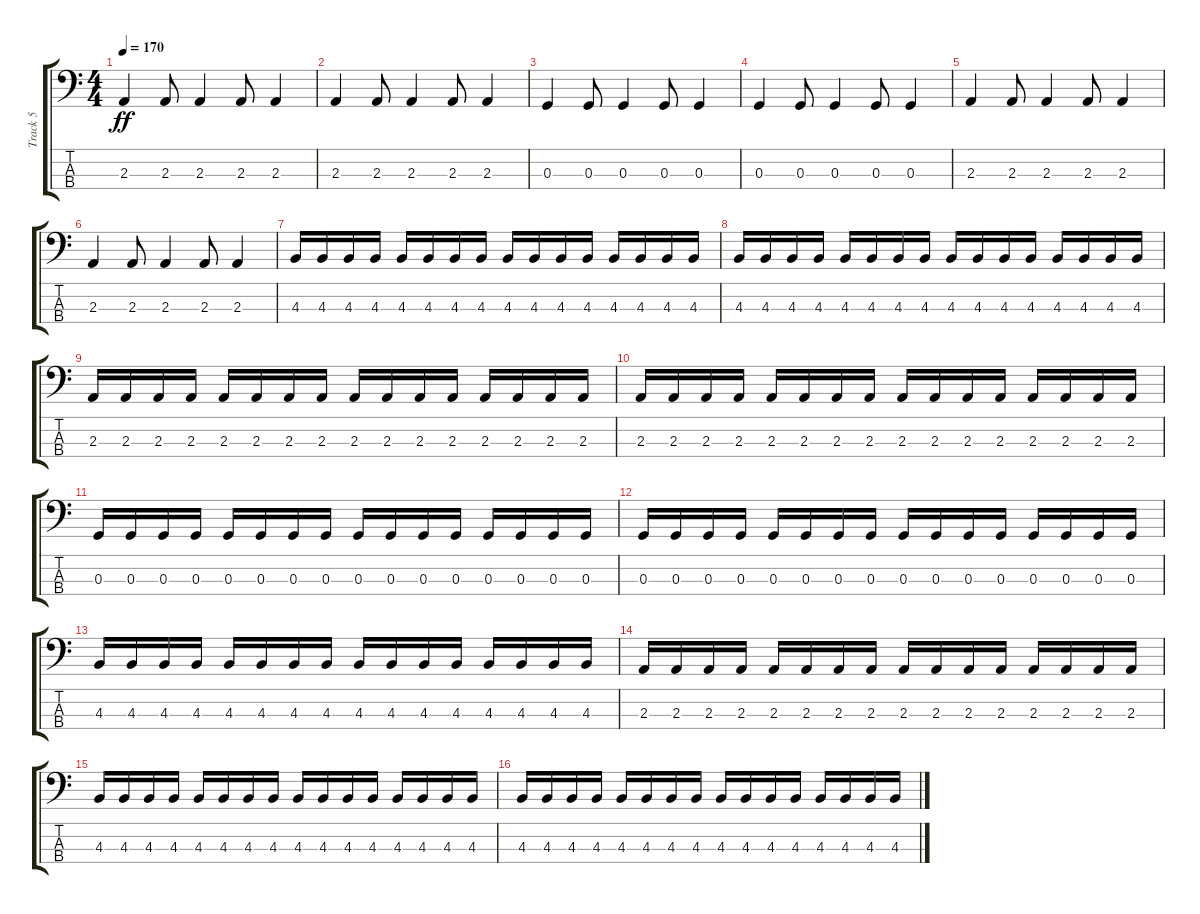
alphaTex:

\track ("Track 5" "Track 5") {instrument electricbasspick}
\staff {score tabs}
\tuning (F2 C2 G1 D1) {hide}
\ts (4 4)
\tempo 170
\clef f4
\ks c
2.3.4{dy ff} 2.3.8 2.3.4 2.3.8 2.3.4 |
2.3.4 2.3.8 2.3.4 2.3.8 2.3.4 |
0.3.4 0.3.8 0.3.4 0.3.8 0.3.4 |
0.3.4 0.3.8 0.3.4 0.3.8 0.3.4 |
2.3.4 2.3.8 2.3.4 2.3.8 2.3.4 |
2.3.4 2.3.8 2.3.4 2.3.8 2.3.4 |
4.3.16 4.3.16 4.3.16 4.3.16 4.3.16 4.3.16 4.3.16 4.3.16 4.3.16 4.3.16 4.3.16 4.3.16 4.3.16 4.3.16 4.3.16 4.3.16 |
4.3.16 4.3.16 4.3.16 4.3.16 4.3.16 4.3.16 4.3.16 4.3.16 4.3.16 4.3.16 4.3.16 4.3.16 4.3.16 4.3.16 4.3.16 4.3.16 |
2.3.16 2.3.16 2.3.16 2.3.16 2.3.16 2.3.16 2.3.16 2.3.16 2.3.16 2.3.16 2.3.16 2.3.16 2.3.16 2.3.16 2.3.16 2.3.16 |
2.3.16 2.3.16 2.3.16 2.3.16 2.3.16 2.3.16 2.3.16 2.3.16 2.3.16 2.3.16 2.3.16 2.3.16 2.3.16 2.3.16 2.3.16 2.3.16 |
0.3.16 0.3.16 0.3.16 0.3.16 0.3.16 0.3.16 0.3.16 0.3.16 0.3.16 0.3.16 0.3.16 0.3.16 0.3.16 0.3.16 0.3.16 0.3.16 |
0.3.16 0.3.16 0.3.16 0.3.16 0.3.16 0.3.16 0.3.16 0.3.16 0.3.16 0.3.16 0.3.16 0.3.16 0.3.16 0.3.16 0.3.16 0.3.16 |
4.3.16 4.3.16 4.3.16 4.3.16 4.3.16 4.3.16 4.3.16 4.3.16 4.3.16 4.3.16 4.3.16 4.3.16 4.3.16 4.3.16 4.3.16 4.3.16 |
2.3.16 2.3.16 2.3.16 2.3.16 2.3.16 2.3.16 2.3.16 2.3.16 2.3.16 2.3.16 2.3.16 2.3.16 2.3.16 2.3.16 2.3.16 2.3.16 |
4.3.16 4.3.16 4.3.16 4.3.16 4.3.16 4.3.16 4.3.16 4.3.16 4.3.16 4.3.16 4.3.16 4.3.16 4.3.16 4.3.16 4.3.16 4.3.16 |
4.3.16 4.3.16 4.3.16 4.3.16 4.3.16 4.3.16 4.3.16 4.3.16 4.3.16 4.3.16 4.3.16 4.3.16 4.3.16 4.3.16 4.3.16 4.3.16
